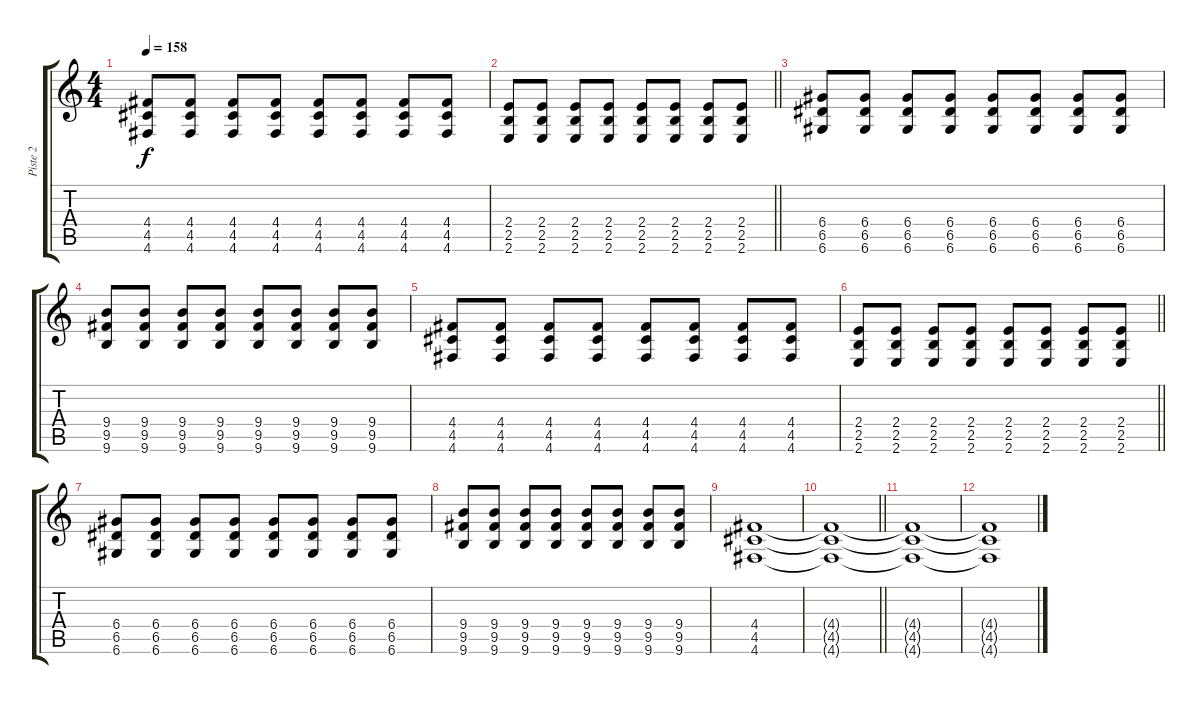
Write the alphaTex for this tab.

\track ("Piste 2" "Piste 2") {instrument distortionguitar}
\staff {score tabs}
\tuning (E4 B3 G3 D3 A2 D2) {hide}
\ts (4 4)
\tempo 158
\clef g2
\ks c
(4.4 4.5 4.6).8{dy f} (4.4 4.5 4.6).8 (4.4 4.5 4.6).8 (4.4 4.5 4.6).8 (4.4 4.5 4.6).8 (4.4 4.5 4.6).8 (4.4 4.5 4.6).8 (4.4 4.5 4.6).8 |
\barLineRight lightlight
(2.4 2.5 2.6).8 (2.4 2.5 2.6).8 (2.4 2.5 2.6).8 (2.4 2.5 2.6).8 (2.4 2.5 2.6).8 (2.4 2.5 2.6).8 (2.4 2.5 2.6).8 (2.4 2.5 2.6).8 |
(6.4 6.5 6.6).8 (6.4 6.5 6.6).8 (6.4 6.5 6.6).8 (6.4 6.5 6.6).8 (6.4 6.5 6.6).8 (6.4 6.5 6.6).8 (6.4 6.5 6.6).8 (6.4 6.5 6.6).8 |
(9.4 9.5 9.6).8 (9.4 9.5 9.6).8 (9.4 9.5 9.6).8 (9.4 9.5 9.6).8 (9.4 9.5 9.6).8 (9.4 9.5 9.6).8 (9.4 9.5 9.6).8 (9.4 9.5 9.6).8 |
(4.4 4.5 4.6).8 (4.4 4.5 4.6).8 (4.4 4.5 4.6).8 (4.4 4.5 4.6).8 (4.4 4.5 4.6).8 (4.4 4.5 4.6).8 (4.4 4.5 4.6).8 (4.4 4.5 4.6).8 |
\barLineRight lightlight
(2.4 2.5 2.6).8 (2.4 2.5 2.6).8 (2.4 2.5 2.6).8 (2.4 2.5 2.6).8 (2.4 2.5 2.6).8 (2.4 2.5 2.6).8 (2.4 2.5 2.6).8 (2.4 2.5 2.6).8 |
(6.4 6.5 6.6).8 (6.4 6.5 6.6).8 (6.4 6.5 6.6).8 (6.4 6.5 6.6).8 (6.4 6.5 6.6).8 (6.4 6.5 6.6).8 (6.4 6.5 6.6).8 (6.4 6.5 6.6).8 |
(9.4 9.5 9.6).8 (9.4 9.5 9.6).8 (9.4 9.5 9.6).8 (9.4 9.5 9.6).8 (9.4 9.5 9.6).8 (9.4 9.5 9.6).8 (9.4 9.5 9.6).8 (9.4 9.5 9.6).8 |
(4.4 4.5 4.6).1 |
\barLineRight lightlight
(4.4{t} 4.5{t} 4.6{t}).1 |
(4.4{t} 4.5{t} 4.6{t}).1 |
(4.4{t} 4.5{t} 4.6{t}).1
